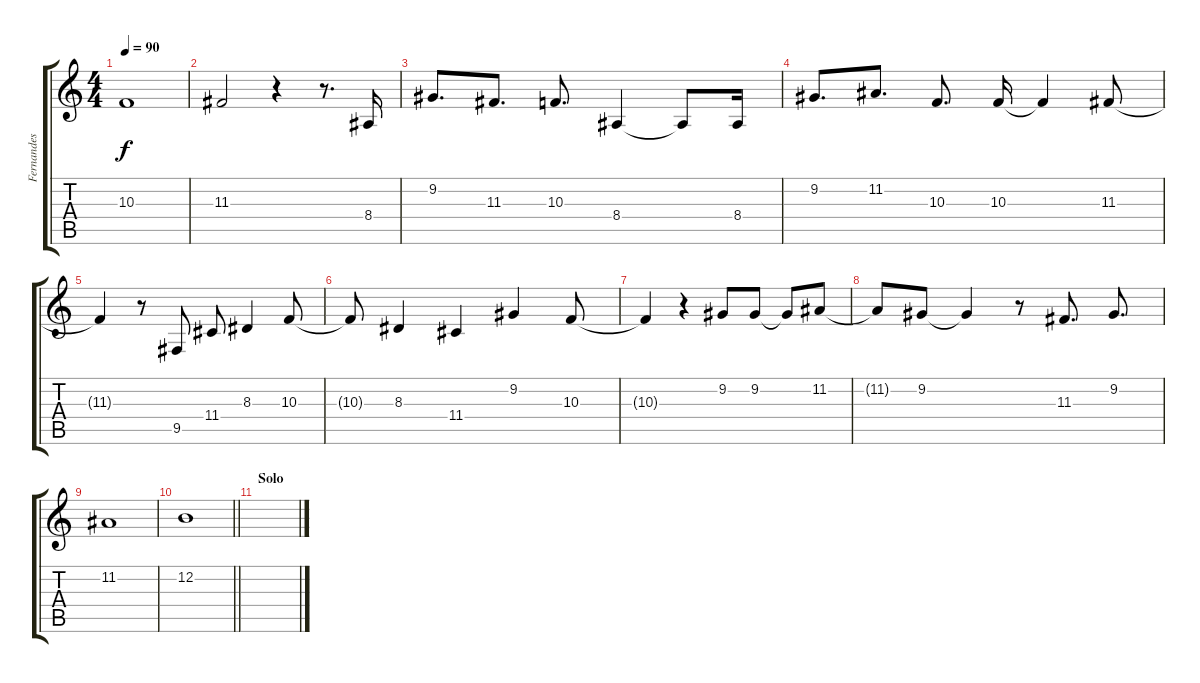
\track ("Fernandes" "Fernandes") {instrument trumpet}
\staff {score tabs}
\tuning (E4 B3 G3 D3 A2 E2) {hide}
\ts (4 4)
\tempo 90
\clef g2
\ks c
10.3{t}.1{dy f} |
11.3.2 r.4 r.8{d} 8.4.16 |
9.2.8{d} 11.3.8{d} 10.3.8{d} 8.4.4 8.4{t}.8 8.4.16 |
9.2.8{d} 11.2.8{d} 10.3.8{d} 10.3.16 10.3{t}.4 11.3.8 |
11.3{t}.4 r.8 9.5.8 11.4.8 8.3.4 10.3.8 |
10.3{t}.8 8.3.4 11.4.4 9.2.4 10.3.8 |
10.3{t}.4 r.4 9.2.8 9.2.8 9.2{t}.8 11.2.8 |
11.2{t}.8 9.2.8 9.2{t}.4 r.8 11.3.8{d} 9.2.8{d} |
11.2.1 |
\barLineRight lightlight
12.2.1 |
\section ("" "Solo")
